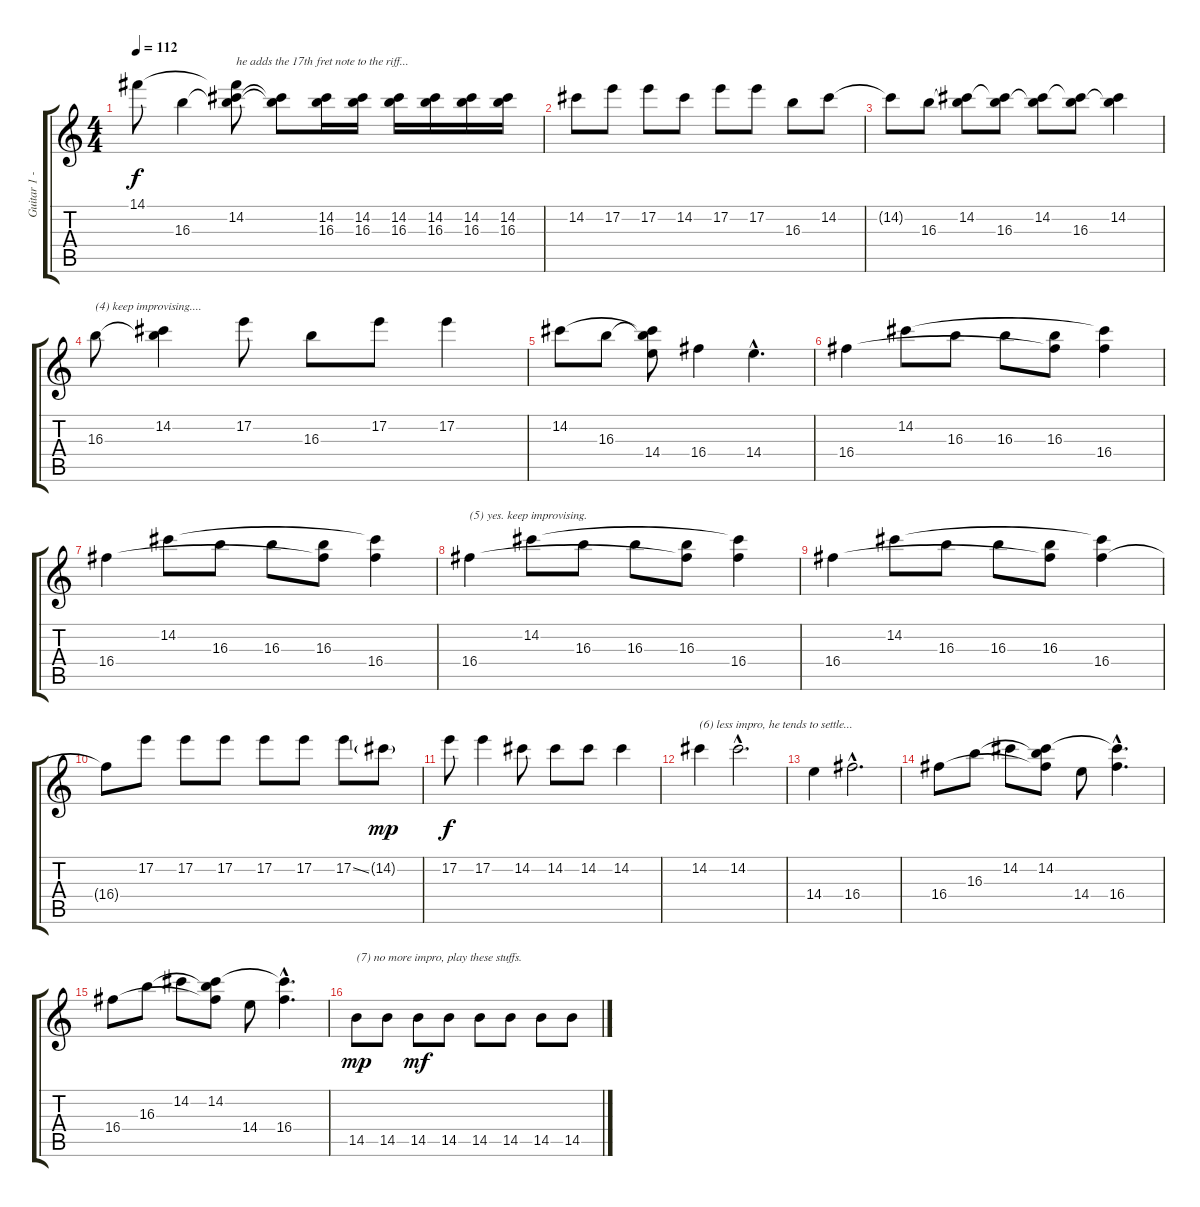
\track ("Guitar 1 - left" "Guitar 1 -") {instrument distortionguitar}
\staff {score tabs}
\tuning (E4 B3 G3 D3 A2 E2) {hide}
\ts (4 4)
\tempo 112
\clef g2
\ks c
14.1.8{dy f} 16.3.4 (14.1{t} 14.2 16.3{t}).8{txt "he adds the 17th fret note to the riff..."} (14.2{t} 16.3{t}).8 (14.2 16.3).16 (14.2 16.3).16 (14.2 16.3).16 (14.2 16.3).16 (14.2 16.3).16 (14.2 16.3).16 |
14.2.8 17.2.8 17.2.8 14.2.8 17.2.8 17.2.8 16.3.8 14.2.8 |
14.2{t}.8 16.3.8 (14.2 16.3{t}).8 (14.2{t} 16.3).8 (14.2 16.3{t}).8 (14.2{t} 16.3).8 (14.2 16.3{t}).4 |
16.3.8{txt "(4) keep improvising...."} (14.2 16.3{t}).4 17.2.8 16.3.8 17.2.8 17.2.4 |
14.2.8 16.3.8 (14.2{t} 16.3{t} 14.4).8 16.4.4 14.4{hac}.4{d} |
16.4.4 14.2.8 16.3.8 16.3.8 (16.3 16.4{t}).8 (14.2{t} 16.4).4 |
16.4.4 14.2.8 16.3.8 16.3.8 (16.3 16.4{t}).8 (14.2{t} 16.4).4 |
16.4.4{txt "(5) yes. keep improvising."} 14.2.8 16.3.8 16.3.8 (16.3 16.4{t}).8 (14.2{t} 16.4).4 |
16.4.4 14.2.8 16.3.8 16.3.8 (16.3 16.4{t}).8 (14.2{t} 16.4).4 |
16.4{t}.8 17.2.8 17.2.8 17.2.8 17.2.8 17.2.8 17.2{ss}.8 14.2{g}.8{dy mp} |
17.2.8{dy f} 17.2.4 14.2.8 14.2.8 14.2.8 14.2.4 |
14.2.4{txt "(6) less impro, he tends to settle..."} 14.2{hac}.2{d} |
14.4.4 16.4{hac}.2{d} |
16.4.8 16.3.8 14.2.8 (14.2 16.3{t} 16.4{t}).8 14.4.8 (14.2{hac t} 16.4{hac}).4{d} |
16.4.8 16.3.8 14.2.8 (14.2 16.3{t} 16.4{t}).8 14.4.8 (14.2{hac t} 16.4{hac}).4{d} |
14.5.8{txt "(7) no more impro, play these stuffs." dy mp} 14.5.8 14.5.8{dy mf} 14.5.8 14.5.8 14.5.8 14.5.8 14.5.8
